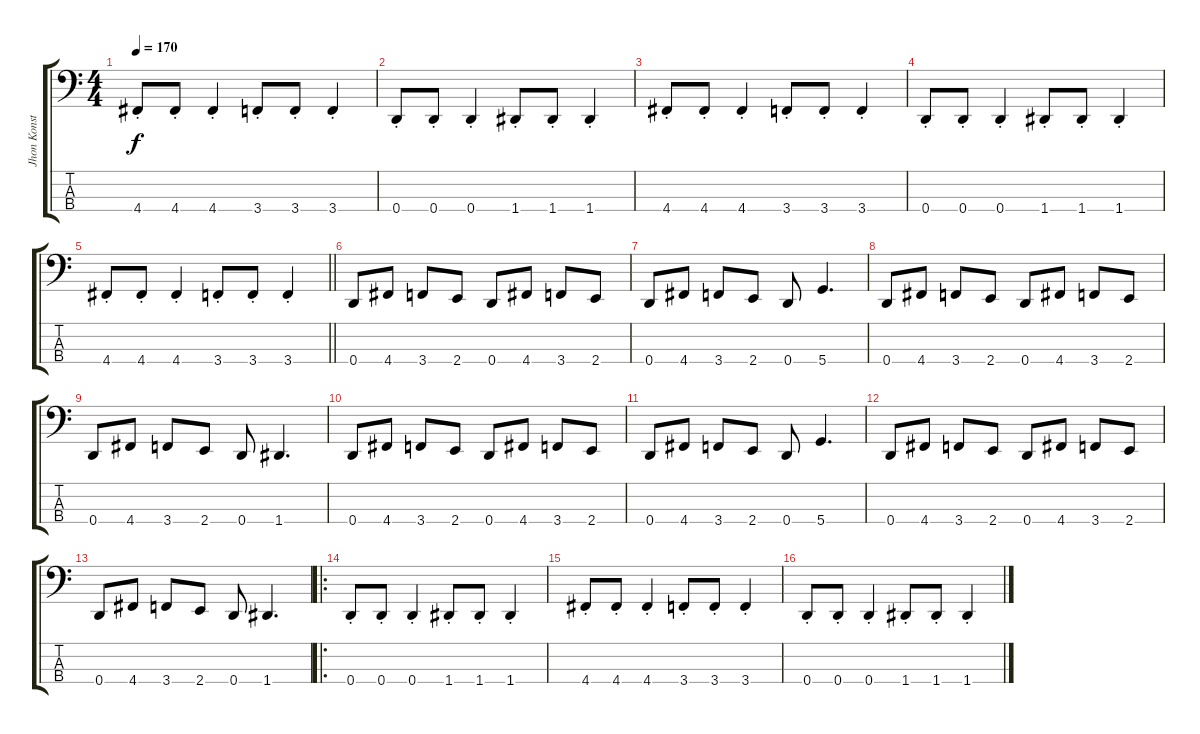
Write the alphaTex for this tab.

\track ("Jhon Konstantine" "Jhon Konst") {instrument slapbass1}
\staff {score tabs}
\tuning (G2 D2 A1 D1) {hide}
\ts (4 4)
\tempo 170
\clef f4
\ks c
4.4{st}.8{dy f} 4.4{st}.8 4.4{st}.4 3.4{st}.8 3.4{st}.8 3.4{st}.4 |
0.4{st}.8 0.4{st}.8 0.4{st}.4 1.4{st}.8 1.4{st}.8 1.4{st}.4 |
4.4{st}.8 4.4{st}.8 4.4{st}.4 3.4{st}.8 3.4{st}.8 3.4{st}.4 |
0.4{st}.8 0.4{st}.8 0.4{st}.4 1.4{st}.8 1.4{st}.8 1.4{st}.4 |
\barLineRight lightlight
4.4{st}.8 4.4{st}.8 4.4{st}.4 3.4{st}.8 3.4{st}.8 3.4{st}.4 |
0.4.8 4.4.8 3.4.8 2.4.8 0.4.8 4.4.8 3.4.8 2.4.8 |
0.4.8 4.4.8 3.4.8 2.4.8 0.4.8 5.4.4{d} |
0.4.8 4.4.8 3.4.8 2.4.8 0.4.8 4.4.8 3.4.8 2.4.8 |
0.4.8 4.4.8 3.4.8 2.4.8 0.4.8 1.4.4{d} |
0.4.8 4.4.8 3.4.8 2.4.8 0.4.8 4.4.8 3.4.8 2.4.8 |
0.4.8 4.4.8 3.4.8 2.4.8 0.4.8 5.4.4{d} |
0.4.8 4.4.8 3.4.8 2.4.8 0.4.8 4.4.8 3.4.8 2.4.8 |
0.4.8 4.4.8 3.4.8 2.4.8 0.4.8 1.4.4{d} |
\ro
0.4{st}.8 0.4{st}.8 0.4{st}.4 1.4{st}.8 1.4{st}.8 1.4{st}.4 |
4.4{st}.8 4.4{st}.8 4.4{st}.4 3.4{st}.8 3.4{st}.8 3.4{st}.4 |
0.4{st}.8 0.4{st}.8 0.4{st}.4 1.4{st}.8 1.4{st}.8 1.4{st}.4
